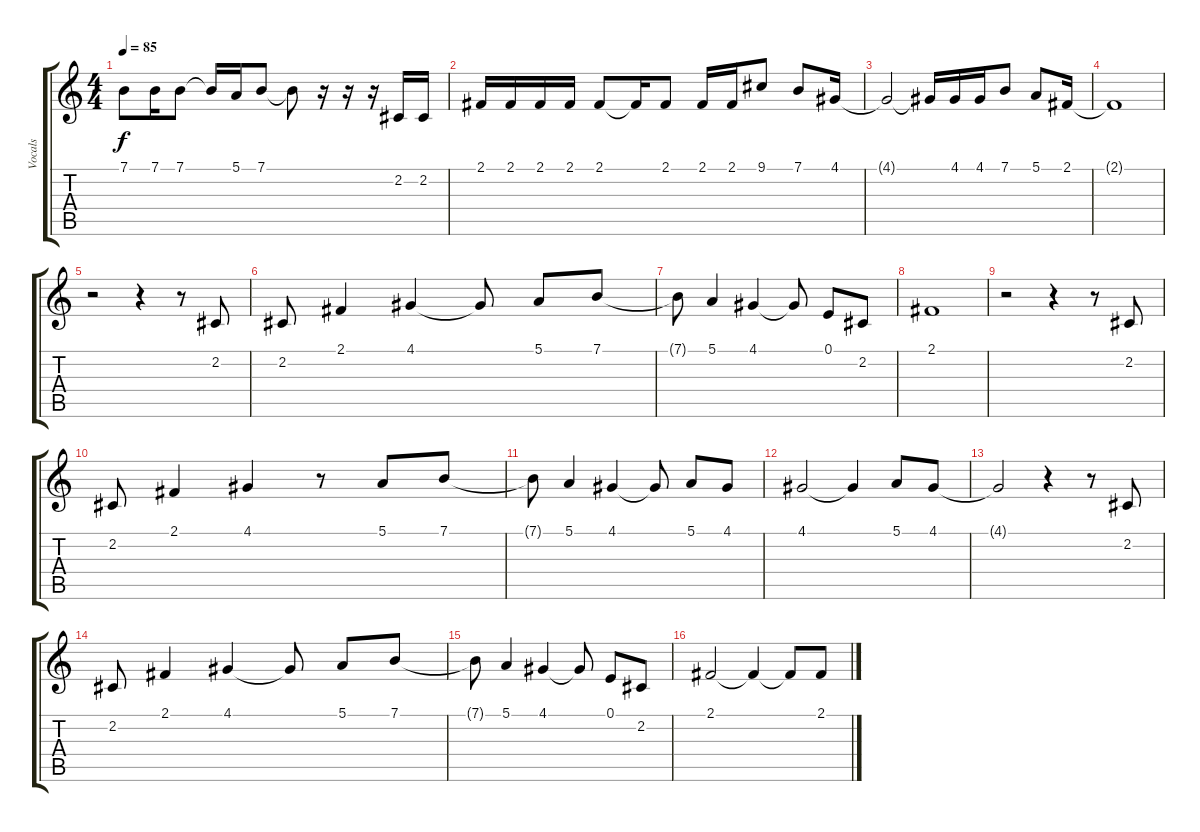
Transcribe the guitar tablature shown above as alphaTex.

\track ("Vocals" "Vocals") {instrument flute}
\staff {score tabs}
\tuning (E4 B3 G3 D3 A2 E2) {hide}
\ts (4 4)
\tempo 85
\clef g2
\ks c
7.1.8{dy f} 7.1.16 7.1.8 7.1{t}.16 5.1.16 7.1.8 7.1{t}.8 r.16 r.16 r.16 2.2.16 2.2.16 |
2.1.16 2.1.16 2.1.16 2.1.16 2.1.8 2.1{t}.16 2.1.8 2.1.16 2.1.16 9.1.8 7.1.8 4.1.16 |
4.1{t}.2 4.1{t}.16 4.1.16 4.1.16 7.1.8 5.1.8 2.1.16 |
2.1{t}.1 |
r.2 r.4 r.8 2.2.8 |
2.2.8 2.1.4 4.1.4 4.1{t}.8 5.1.8 7.1.8 |
7.1{t}.8 5.1.4 4.1.4 4.1{t}.8 0.1.8 2.2.8 |
2.1.1 |
r.2 r.4 r.8 2.2.8 |
2.2.8 2.1.4 4.1.4 r.8 5.1.8 7.1.8 |
7.1{t}.8 5.1.4 4.1.4 4.1{t}.8 5.1.8 4.1.8 |
4.1.2 4.1{t}.4 5.1.8 4.1.8 |
4.1{t}.2 r.4 r.8 2.2.8 |
2.2.8 2.1.4 4.1.4 4.1{t}.8 5.1.8 7.1.8 |
7.1{t}.8 5.1.4 4.1.4 4.1{t}.8 0.1.8 2.2.8 |
2.1.2 2.1{t}.4 2.1{t}.8 2.1.8
